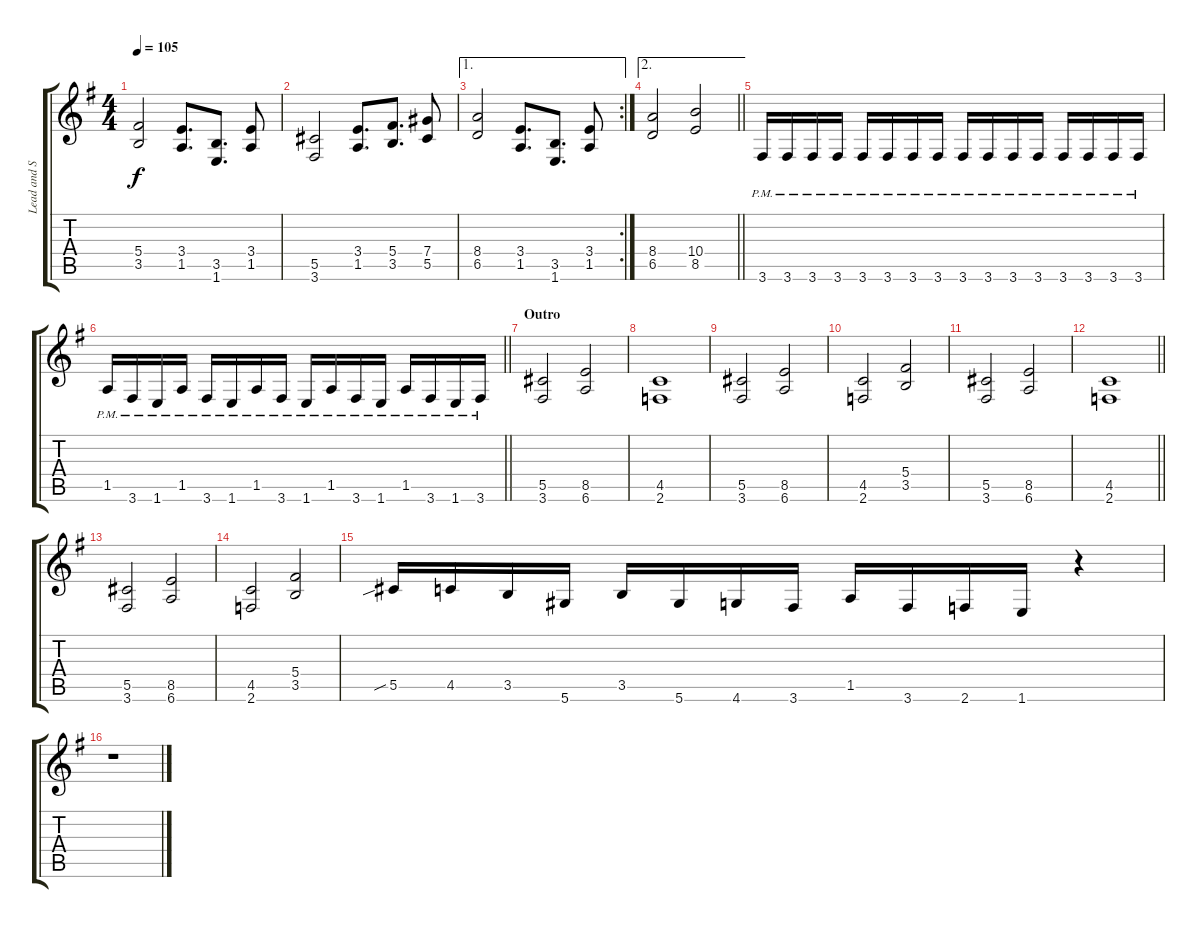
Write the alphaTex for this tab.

\track ("Lead and Solo Guitar" "Lead and S") {instrument overdrivenguitar}
\staff {score tabs}
\tuning (Eb4 Bb3 Gb3 Db3 Ab2 Eb2) {hide}
\ts (4 4)
\tempo 105
\clef g2
\ks g
(5.4 3.5).2{dy f} (3.4 1.5).8{d} (3.5 1.6).8{d} (3.4 1.5).8 |
(5.5 3.6).2 (3.4 1.5).8{d} (5.4 3.5).8{d} (7.4 5.5).8 |
\ae 1
\rc 2
(8.4 6.5).2 (3.4 1.5).8{d} (3.5 1.6).8{d} (3.4 1.5).8 |
\ae 2
\barLineRight lightlight
(8.4 6.5).2 (10.4 8.5).2 |
3.6{pm}.16 3.6{pm}.16 3.6{pm}.16 3.6{pm}.16 3.6{pm}.16 3.6{pm}.16 3.6{pm}.16 3.6{pm}.16 3.6{pm}.16 3.6{pm}.16 3.6{pm}.16 3.6{pm}.16 3.6{pm}.16 3.6{pm}.16 3.6{pm}.16 3.6{pm}.16 |
\barLineRight lightlight
1.5{pm}.16 3.6{pm}.16 1.6{pm}.16 1.5{pm}.16 3.6{pm}.16 1.6{pm}.16 1.5{pm}.16 3.6{pm}.16 1.6{pm}.16 1.5{pm}.16 3.6{pm}.16 1.6{pm}.16 1.5{pm}.16 3.6{pm}.16 1.6{pm}.16 3.6{pm}.16 |
\section ("" "Outro")
(5.5 3.6).2 (8.5 6.6).2 |
(4.5 2.6).1 |
(5.5 3.6).2 (8.5 6.6).2 |
(4.5 2.6).2 (5.4 3.5).2 |
(5.5 3.6).2 (8.5 6.6).2 |
\barLineRight lightlight
(4.5 2.6).1 |
(5.5 3.6).2 (8.5 6.6).2 |
(4.5 2.6).2 (5.4 3.5).2 |
5.5{sib}.16 4.5.16 3.5.16 5.6.16 3.5.16 5.6.16 4.6.16 3.6.16 1.5.16 3.6.16 2.6.16 1.6.16 r.4 |
r.1
